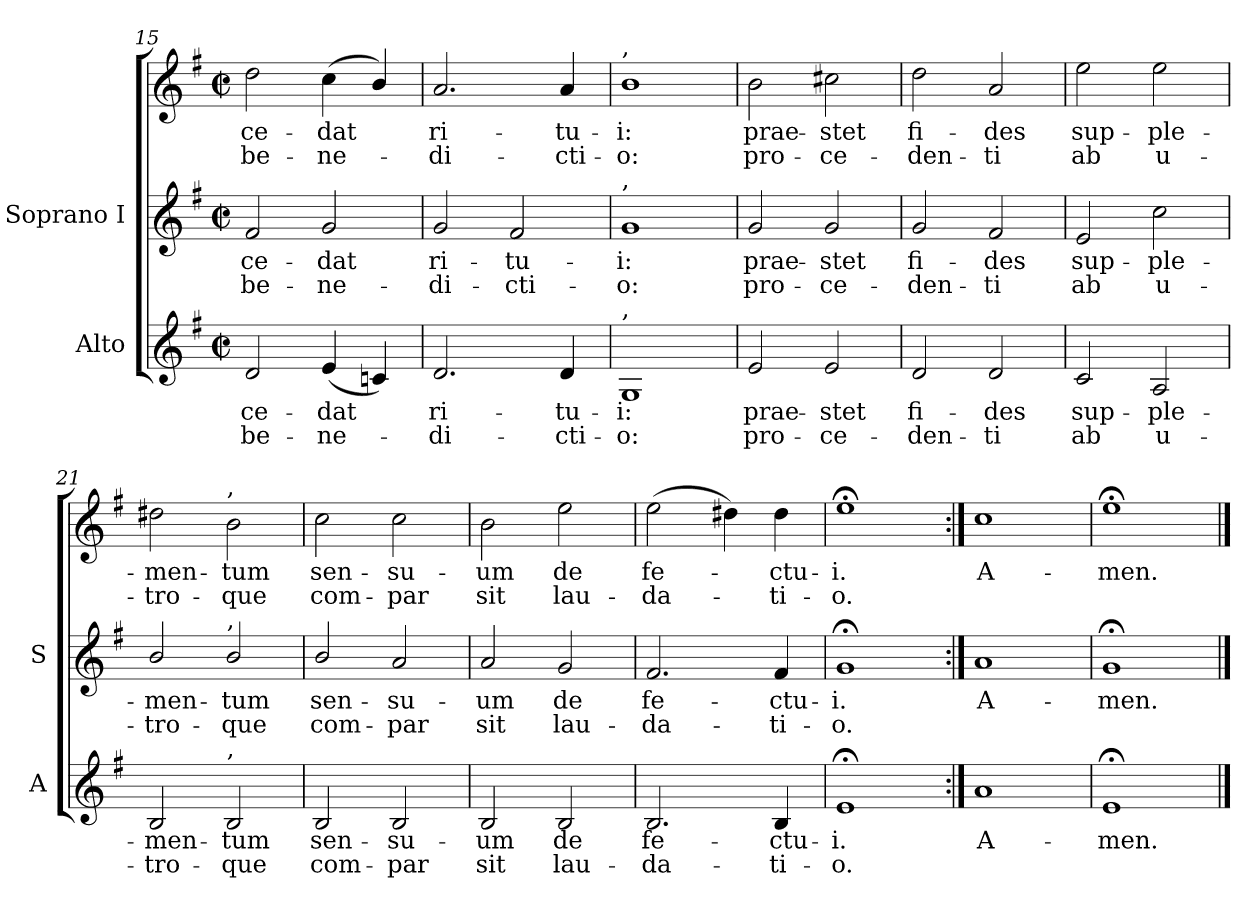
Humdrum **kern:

**kern	**text	**text	**kern	**text	**text	**kern	**text	**text
*part2	*part2	*part2	*part1	*part1	*part1	*part1	*part1	*part1
*staff3	*staff3	*staff3	*staff2	*staff2	*staff2	*staff1	*staff1	*staff1
*I"Alto	*	*	*I"Soprano I	*	*	*	*	*
*I'A	*	*	*I'S	*	*	*	*	*
*clefG2	*	*	*clefG2	*	*	*clefG2	*	*
*k[f#]	*	*	*k[f#]	*	*	*k[f#]	*	*
*G:	*	*	*G:	*	*	*G:	*	*
*M2/2	*	*	*M2/2	*	*	*M2/2	*	*
*met(c|)	*	*	*met(c|)	*	*	*met(c|)	*	*
=15	=15	=15	=15	=15	=15	=15	=15	=15
!	!LO:LY:b	!LO:LY:b	!	!LO:LY:b	!LO:LY:b	!	!LO:LY:b	!LO:LY:b
2d	ce-	-be-	2f#	ce-	-be-	2dd	ce-	-be-
!	!LO:LY:b	!LO:LY:b	!	!LO:LY:b	!LO:LY:b	!	!LO:LY:b	!LO:LY:b
(<4e	-dat	ne-	2g	-dat	ne-	(<4cc	-dat	ne-
4cn)	.	.	.	.	.	4b/)	.	.
=16	=16	=16	=16	=16	=16	=16	=16	=16
!	!LO:LY:b	!LO:LY:b	!	!LO:LY:b	!LO:LY:b	!	!LO:LY:b	!LO:LY:b
2.d	ri-	-di-	2g	-ri-	-di-	2.a	-ri-	-di-
!	!	!	!	!LO:LY:b	!LO:LY:b	!	!	!
.	.	.	2f#	-tu-	-cti-	.	.	.
!	!LO:LY:b	!LO:LY:b	!	!	!	!	!LO:LY:b	!LO:LY:b
4d	-tu-	-cti-	.	.	.	4a	-tu-	-cti-
=17	=17	=17	=17	=17	=17	=17	=17	=17
!	!	!	!	!	!	!LO:TX:a:t=,	!	!
!	!	!	!LO:TX:a:t=,	!	!	!	!	!
!LO:TX:a:t=,	!	!	!	!	!	!	!	!
!	!LO:LY:b	!LO:LY:b	!	!LO:LY:b	!LO:LY:b	!	!LO:LY:b	!LO:LY:b
1G	-i:	o:	1g	i:	o:	1b	-i:	o:
=18	=18	=18	=18	=18	=18	=18	=18	=18
!	!LO:LY:b	!LO:LY:b	!	!LO:LY:b	!LO:LY:b	!	!LO:LY:b	!LO:LY:b
2e	prae-	-pro-	2g	-prae-	-pro-	2b	prae-	-pro-
!	!LO:LY:b	!LO:LY:b	!	!LO:LY:b	!LO:LY:b	!	!LO:LY:b	!LO:LY:b
2e	-stet	ce-	2g	-stet	ce-	2cc#X	-stet	ce-
!!LO:LB:g=z
=19	=19	=19	=19	=19	=19	=19	=19	=19
!	!LO:LY:b	!LO:LY:b	!	!LO:LY:b	!LO:LY:b	!	!LO:LY:b	!LO:LY:b
2d	-fi-	-den-	2g	fi-	-den-	2dd	-fi-	-den-
!	!LO:LY:b	!LO:LY:b	!	!LO:LY:b	!LO:LY:b	!	!LO:LY:b	!LO:LY:b
2d	-des	ti	2f#	-des	ti	2a	-des	ti
=20	=20	=20	=20	=20	=20	=20	=20	=20
!	!LO:LY:b	!LO:LY:b	!	!LO:LY:b	!LO:LY:b	!	!LO:LY:b	!LO:LY:b
2c	sup-	-ab	2e	-sup-	-ab	2ee	sup-	-ab
!	!LO:LY:b	!LO:LY:b	!	!LO:LY:b	!LO:LY:b	!	!LO:LY:b	!LO:LY:b
2A	ple-	-u-	2cc	ple-	-u-	2ee	ple-	-u-
=21	=21	=21	=21	=21	=21	=21	=21	=21
!	!LO:LY:b	!LO:LY:b	!	!LO:LY:b	!LO:LY:b	!	!LO:LY:b	!LO:LY:b
2B	-men-	-tro-	2b/	men-	-tro-	2dd#X	-men-	-tro-
!	!	!	!	!	!	!LO:TX:a:t=,	!	!
!	!	!	!LO:TX:a:t=,	!	!	!	!	!
!LO:TX:a:t=,	!	!	!	!	!	!	!	!
!	!LO:LY:b	!LO:LY:b	!	!LO:LY:b	!LO:LY:b	!	!LO:LY:b	!LO:LY:b
2B	-tum	que	2b/	-tum	que	2b	-tum	que
=22	=22	=22	=22	=22	=22	=22	=22	=22
!	!LO:LY:b	!LO:LY:b	!	!LO:LY:b	!LO:LY:b	!	!LO:LY:b	!LO:LY:b
2B	sen-	-com-	2b/	sen-	-com-	2cc	sen-	-com-
!	!LO:LY:b	!LO:LY:b	!	!LO:LY:b	!LO:LY:b	!	!LO:LY:b	!LO:LY:b
2B	-su-	-par	2a	-su-	-par	2cc	-su-	-par
=23	=23	=23	=23	=23	=23	=23	=23	=23
!	!LO:LY:b	!LO:LY:b	!	!LO:LY:b	!LO:LY:b	!	!LO:LY:b	!LO:LY:b
2B	um	sit	2a	-um	sit	2b	um	sit
!	!LO:LY:b	!LO:LY:b	!	!LO:LY:b	!LO:LY:b	!	!LO:LY:b	!LO:LY:b
2B	de	lau-	2g	de	lau-	2ee	de	lau-
=24	=24	=24	=24	=24	=24	=24	=24	=24
!	!LO:LY:b	!LO:LY:b	!	!LO:LY:b	!LO:LY:b	!	!LO:LY:b	!LO:LY:b
2.B	-fe-	-da-	2.f#	-fe-	-da-	(>2ee	-fe-	da-
.	.	.	.	.	.	4dd#X)	.	.
!	!LO:LY:b	!LO:LY:b	!	!LO:LY:b	!LO:LY:b	!	!LO:LY:b	!LO:LY:b
4B	-ctu-	-ti-	4f#	-ctu-	-ti-	4dd#	ctu-	-ti-
=25	=25	=25	=25	=25	=25	=25	=25	=25
!	!LO:LY:b	!LO:LY:b	!	!LO:LY:b	!LO:LY:b	!	!LO:LY:b	!LO:LY:b
1e;<	-i.	o.	1g;<;<	i.	o.	1ee;<	-i.	o.
=26:|!	=26:|!	=26:|!	=26:|!	=26:|!	=26:|!	=26:|!	=26:|!	=26:|!
!	!LO:LY:b	!	!	!LO:LY:b	!	!	!LO:LY:b	!
1a	A-	.	1a	-A-	.	1cc	A-	.
=27	=27	=27	=27	=27	=27	=27	=27	=27
!	!LO:LY:b	!	!	!LO:LY:b	!	!	!LO:LY:b	!
1e;<	-men.	.	1g;<	men.	.	1ee;<	-men.	.
==	==	==	==	==	==	==	==	==
*-	*-	*-	*-	*-	*-	*-	*-	*-
